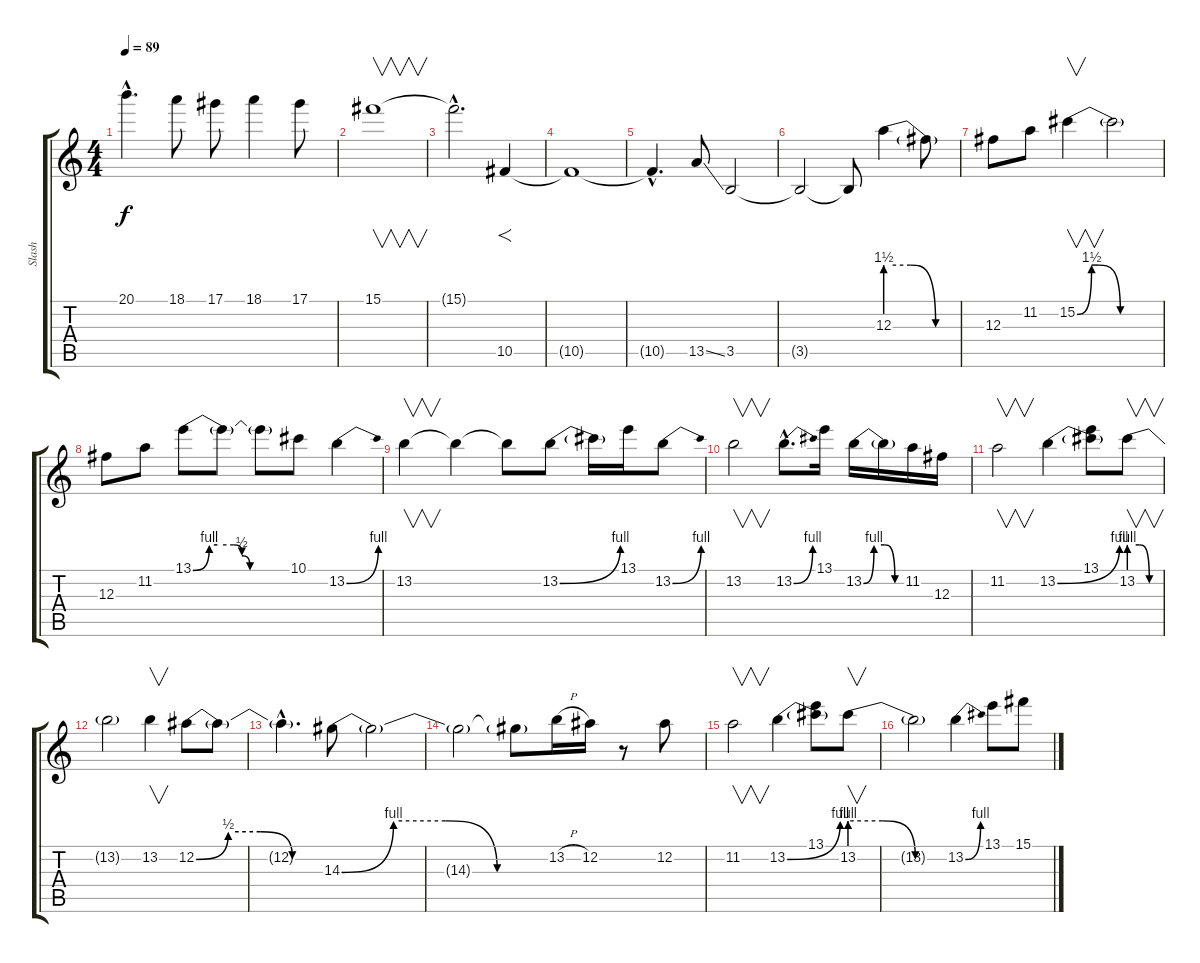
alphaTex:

\track ("Slash" "Slash") {instrument distortionguitar}
\staff {score tabs}
\tuning (Eb4 Bb3 Gb3 Db3 Ab2 Eb2) {hide}
\ts (4 4)
\tempo 89
\clef g2
\ks c
20.1{hac t}.4{d dy f} 18.1.8 17.1.8 18.1.4 17.1.8 |
15.1.1{v} |
15.1{hac t}.2{d} 10.5.4{f} |
10.5{t}.1 |
10.5{hac t}.4{d} 13.5{ss}.8 3.5.2 |
3.5{t}.2 3.5{t}.8 12.3{be (custom 0 6 20 6 40 0 60 0)}.4 12.3{t}.8 |
12.3.8 11.2.8 15.2{be (custom 0 0 10 6 15 6 30 0 60 0)}.4{v} 15.2{t}.2 |
12.3.8 11.2.8 13.1{be (custom 0 0 10 4 15 4 25 4 30 2 35 0 45 0 60 0)}.8 13.1{t}.8 13.1{t}.8 10.1.8 13.2{be (bend 0 0 60 4)}.4 |
13.2.4{v} 13.2{t}.4 13.2{t}.8 13.2{be (bend 0 0 60 4)}.8 13.2{t}.16 13.1.16 13.2{be (bend 0 0 60 4)}.8 |
13.2.2{v} 13.2{be (bend 0 0 60 4) hac}.8{d} 13.1.16 13.2{be (custom 0 0 15 4 30 4 45 0 60 0)}.16 13.2{t}.16 11.2.16 12.3.16 |
11.2.2{v} 13.2{be (bend 0 0 60 4)}.4 (13.1 13.2{t}).8 13.2{be (custom 0 4 20 4 40 0 60 0)}.8{v} |
13.2{t}.2 13.2.4{v} 12.2{be (custom 0 0 15 2 30 2 45 0 60 0)}.8 12.2{t}.8 |
12.2{hac t}.4{d} 14.3{be (custom 0 0 15 4 30 4 45 0 60 0)}.8 14.3{t}.2 |
14.3{t}.2 14.3{t}.8 13.2{h}.16 12.2.16 r.8 12.2.8 |
11.2.2{v} 13.2{be (bend 0 0 60 4)}.4 (13.1 13.2{t}).8 13.2{be (custom 0 4 20 4 40 0 60 0)}.8{v} |
13.2{t}.2 13.2{be (bend 0 0 60 4)}.4 13.1.8 15.1.8
